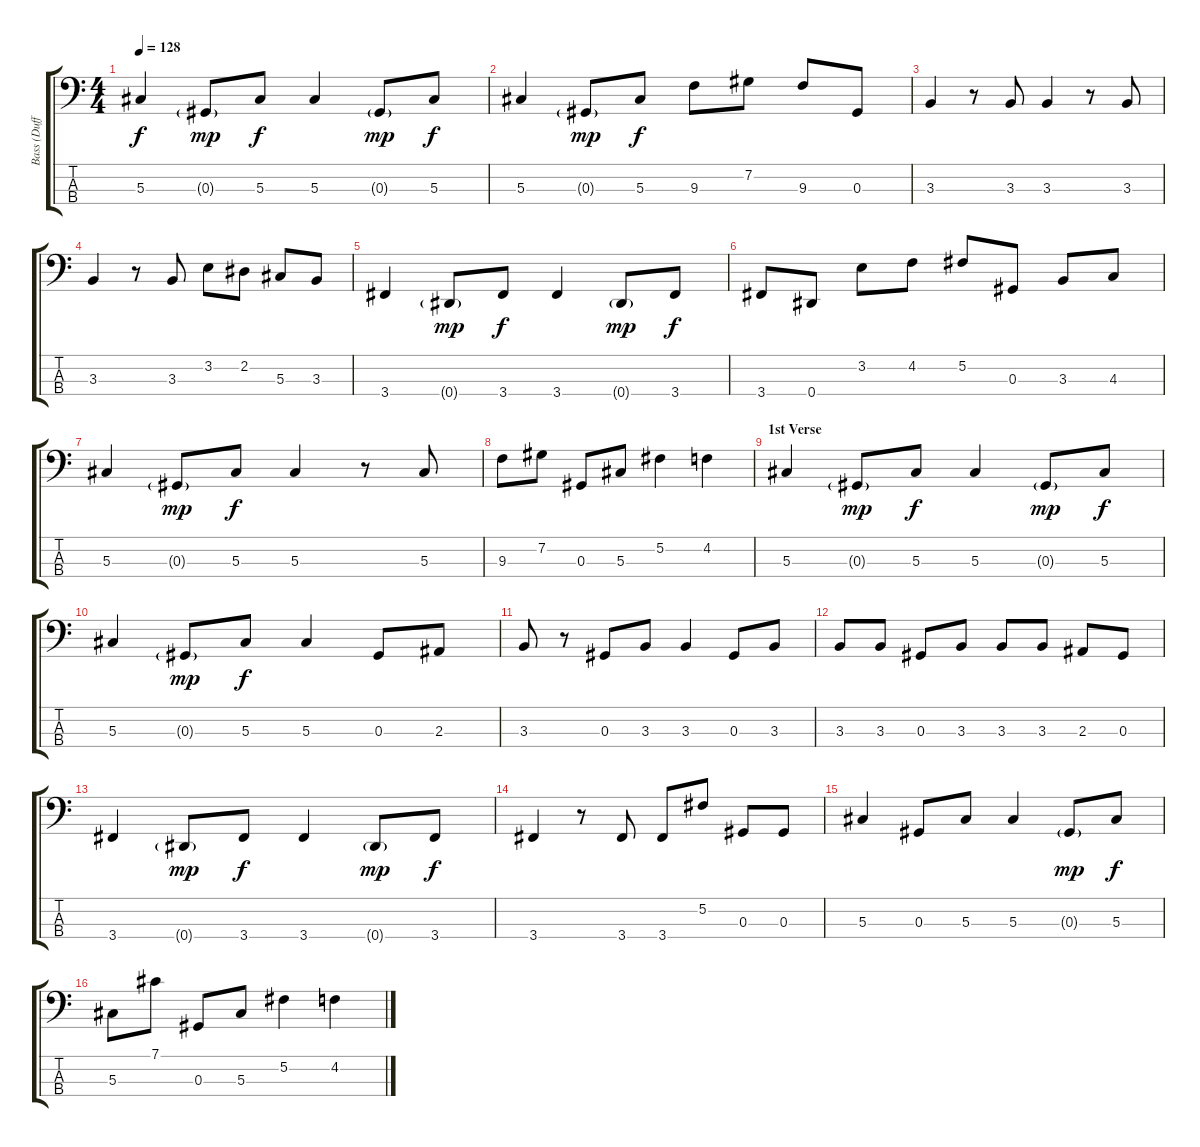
\track ("Bass (Duff)" "Bass (Duff") {instrument electricbasspick}
\staff {score tabs}
\tuning (Gb2 Db2 Ab1 Eb1) {hide}
\ts (4 4)
\tempo 128
\clef f4
\ks c
5.3.4{dy f} 0.3{g}.8{dy mp} 5.3.8{dy f} 5.3.4 0.3{g}.8{dy mp} 5.3.8{dy f} |
5.3.4 0.3{g}.8{dy mp} 5.3.8{dy f} 9.3.8 7.2.8 9.3.8 0.3.8 |
3.3.4 r.8 3.3.8 3.3.4 r.8 3.3.8 |
3.3.4 r.8 3.3.8 3.2.8 2.2.8 5.3.8 3.3.8 |
3.4.4 0.4{g}.8{dy mp} 3.4.8{dy f} 3.4.4 0.4{g}.8{dy mp} 3.4.8{dy f} |
3.4.8 0.4.8 3.2.8 4.2.8 5.2.8 0.3.8 3.3.8 4.3.8 |
5.3.4 0.3{g}.8{dy mp} 5.3.8{dy f} 5.3.4 r.8 5.3.8 |
9.3.8 7.2.8 0.3.8 5.3.8 5.2.4 4.2.4 |
\section ("" "1st Verse")
5.3.4 0.3{g}.8{dy mp} 5.3.8{dy f} 5.3.4 0.3{g}.8{dy mp} 5.3.8{dy f} |
5.3.4 0.3{g}.8{dy mp} 5.3.8{dy f} 5.3.4 0.3.8 2.3.8 |
3.3.8 r.8 0.3.8 3.3.8 3.3.4 0.3.8 3.3.8 |
3.3.8 3.3.8 0.3.8 3.3.8 3.3.8 3.3.8 2.3.8 0.3.8 |
3.4.4 0.4{g}.8{dy mp} 3.4.8{dy f} 3.4.4 0.4{g}.8{dy mp} 3.4.8{dy f} |
3.4.4 r.8 3.4.8 3.4.8 5.2.8 0.3.8 0.3.8 |
5.3.4 0.3.8 5.3.8 5.3.4 0.3{g}.8{dy mp} 5.3.8{dy f} |
5.3.8 7.1.8 0.3.8 5.3.8 5.2.4 4.2.4
